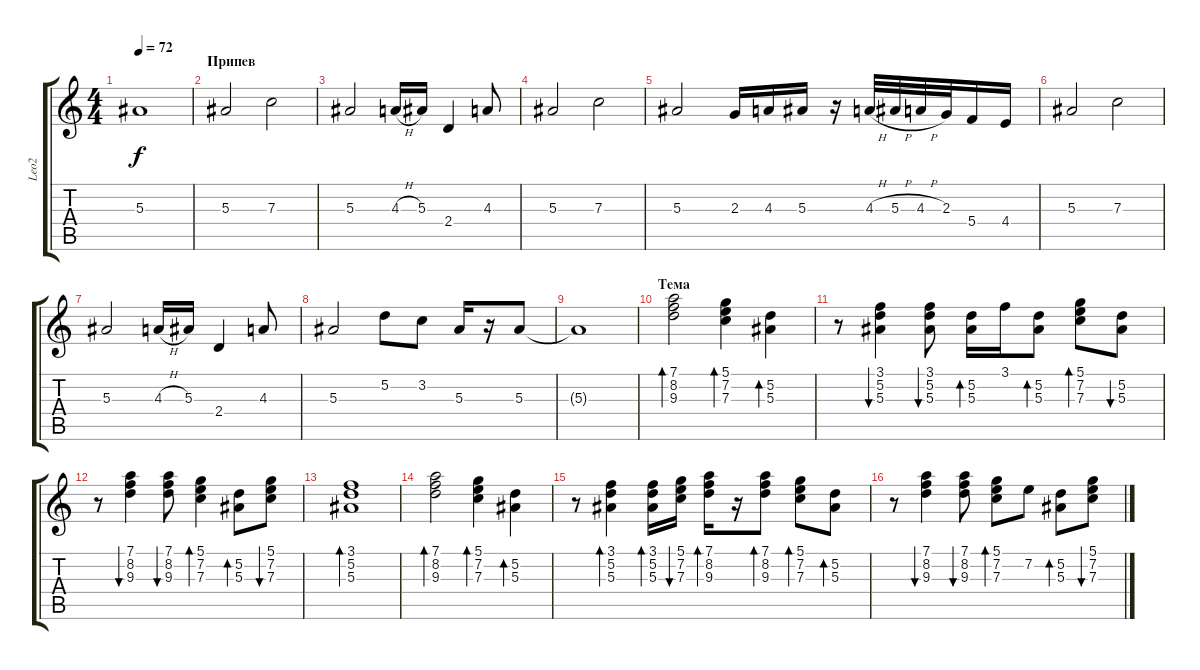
\track ("Leo2" "Leo2") {instrument acousticguitarsteel}
\staff {score tabs}
\tuning (D4 A3 F3 C3 G2 D2) {hide}
\ts (4 4)
\tempo 72
\clef g2
\ks c
5.3{t}.1{dy f} |
\section ("" "Припев")
5.3.2 7.3.2 |
5.3.2 4.3{h}.16 5.3.16 2.4.4 4.3.8 |
5.3.2 7.3.2 |
5.3.2 2.3.16 4.3.16 5.3.16 r.16 4.3{h}.32 5.3{h}.32 4.3{h}.32 2.3.32 5.4.16 4.4.16 |
5.3.2 7.3.2 |
5.3.2 4.3{h}.16 5.3.16 2.4.4 4.3.8 |
5.3.2 5.2.8 3.2.8 5.3.16 r.16 5.3.8 |
5.3{t}.1 |
\section ("" "Тема")
(7.1 8.2 9.3).2{bd 60 instrument acousticguitarsteel} (5.1 7.2 7.3).4{bd 60} (5.2 5.3).4{bd 60} |
r.8 (3.1 5.2 5.3).4{bu 60} (3.1 5.2 5.3).8{bu 60} (5.2 5.3).16{bd 60} 3.1.16 (5.2 5.3).8{bd 60} (5.1 7.2 7.3).8{bd 60} (5.2 5.3).8{bu 60} |
r.8 (7.1 8.2 9.3).4{bu 60} (7.1 8.2 9.3).8{bu 60} (5.1 7.2 7.3).4{bd 60} (5.2 5.3).8{bd 60} (5.1 7.2 7.3).8{bu 60} |
(3.1 5.2 5.3).1{bd 60} |
(7.1 8.2 9.3).2{bd 60} (5.1 7.2 7.3).4{bd 60} (5.2 5.3).4{bd 60} |
r.8 (3.1 5.2 5.3).4{bd 60} (3.1 5.2 5.3).16{bd 60} (5.1 7.2 7.3).16{bu 60} (7.1 8.2 9.3).16{bd 60} r.16 (7.1 8.2 9.3).8{bd 60} (5.1 7.2 7.3).8{bd 60} (5.2 5.3).8{bd 60} |
r.8 (7.1 8.2 9.3).4{bu 60} (7.1 8.2 9.3).8{bu 60} (5.1 7.2 7.3).8{bd 60} 7.2.8 (5.2 5.3).8{bd 60} (5.1 7.2 7.3).8{bu 60}
